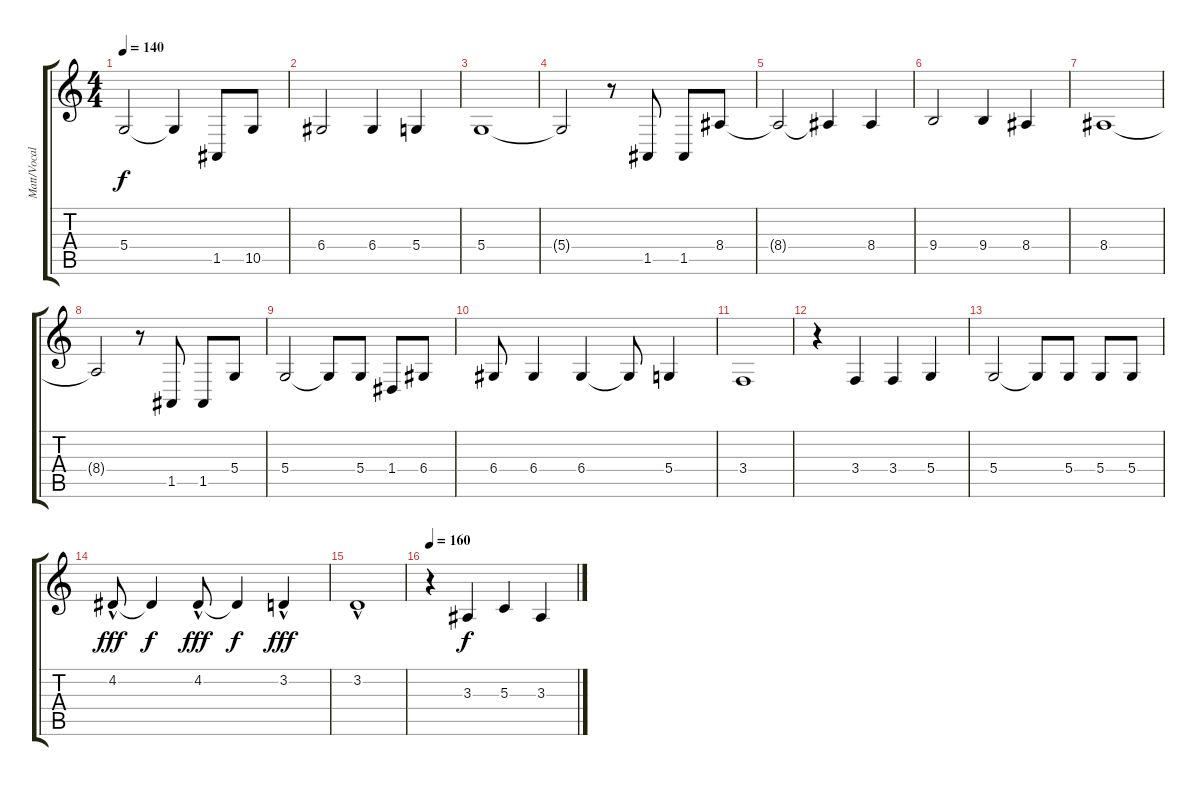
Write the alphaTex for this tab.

\track ("Matt/Vocals" "Matt/Vocal") {instrument flute}
\staff {score tabs}
\tuning (E4 B3 G3 D3 A2 E2) {hide}
\ts (4 4)
\tempo 140
\clef g2
\ks c
5.4.2{dy f} 5.4{t}.4 1.5.8 10.5.8 |
6.4.2 6.4.4 5.4.4 |
5.4.1 |
5.4{t}.2 r.8 1.5.8 1.5.8 8.4.8 |
8.4{t}.2 8.4{t}.4 8.4.4 |
9.4.2 9.4.4 8.4.4 |
8.4.1 |
8.4{t}.2 r.8 1.5.8 1.5.8 5.4.8 |
5.4.2 5.4{t}.8 5.4.8 1.4.8 6.4.8 |
6.4.8 6.4.4 6.4.4 6.4{t}.8 5.4.4 |
3.4.1 |
r.4 3.4.4 3.4.4 5.4.4 |
5.4.2 5.4{t}.8 5.4.8 5.4.8 5.4.8 |
4.2{hac}.8{dy fff} 4.2{t}.4{dy f} 4.2{hac}.8{dy fff} 4.2{t}.4{dy f} 3.2{hac}.4{dy fff} |
3.2{hac}.1 |
\tempo 160
r.4 3.3.4{dy f} 5.3.4 3.3.4
